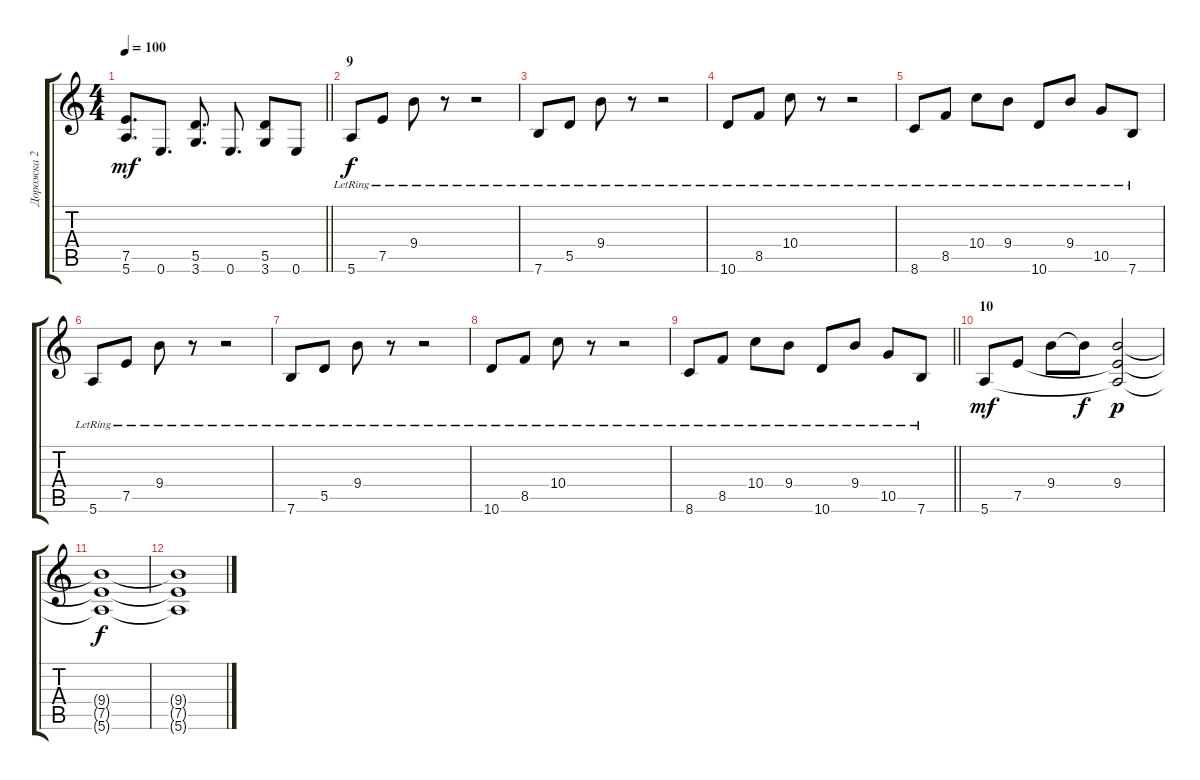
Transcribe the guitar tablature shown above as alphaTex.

\track ("Дорожка 2" "Дорожка 2") {instrument electricguitarclean}
\staff {score tabs}
\tuning (E4 B3 G3 D3 A2 E2) {hide}
\ts (4 4)
\tempo 100
\clef g2
\barLineRight lightlight
\ks c
(7.5 5.6).8{d dy mf} 0.6.8{d} (5.5 3.6).8{d} 0.6.8{d} (5.5 3.6).8 0.6.8 |
\section ("" "9")
5.6{lr}.8{dy f instrument electricguitarclean} 7.5{lr}.8 9.4{lr}.8 r.8 r.2 |
7.6{lr}.8 5.5{lr}.8 9.4{lr}.8 r.8 r.2 |
10.6{lr}.8 8.5{lr}.8 10.4{lr}.8 r.8 r.2 |
8.6{lr}.8 8.5{lr}.8 10.4{lr}.8 9.4{lr}.8 10.6{lr}.8 9.4{lr}.8 10.5{lr}.8 7.6{lr}.8 |
5.6{lr}.8 7.5{lr}.8 9.4{lr}.8 r.8 r.2 |
7.6{lr}.8 5.5{lr}.8 9.4{lr}.8 r.8 r.2 |
10.6{lr}.8 8.5{lr}.8 10.4{lr}.8 r.8 r.2 |
\barLineRight lightlight
8.6{lr}.8 8.5{lr}.8 10.4{lr}.8 9.4{lr}.8 10.6{lr}.8 9.4{lr}.8 10.5{lr}.8 7.6{lr}.8 |
\section ("" "10")
5.6.8{dy mf} 7.5.8 9.4.8 9.4{t}.8{dy f} (9.4 7.5{t} 5.6{t}).2{dy p} |
(9.4{t} 7.5{t} 5.6{t}).1{dy f} |
(9.4{t} 7.5{t} 5.6{t}).1
